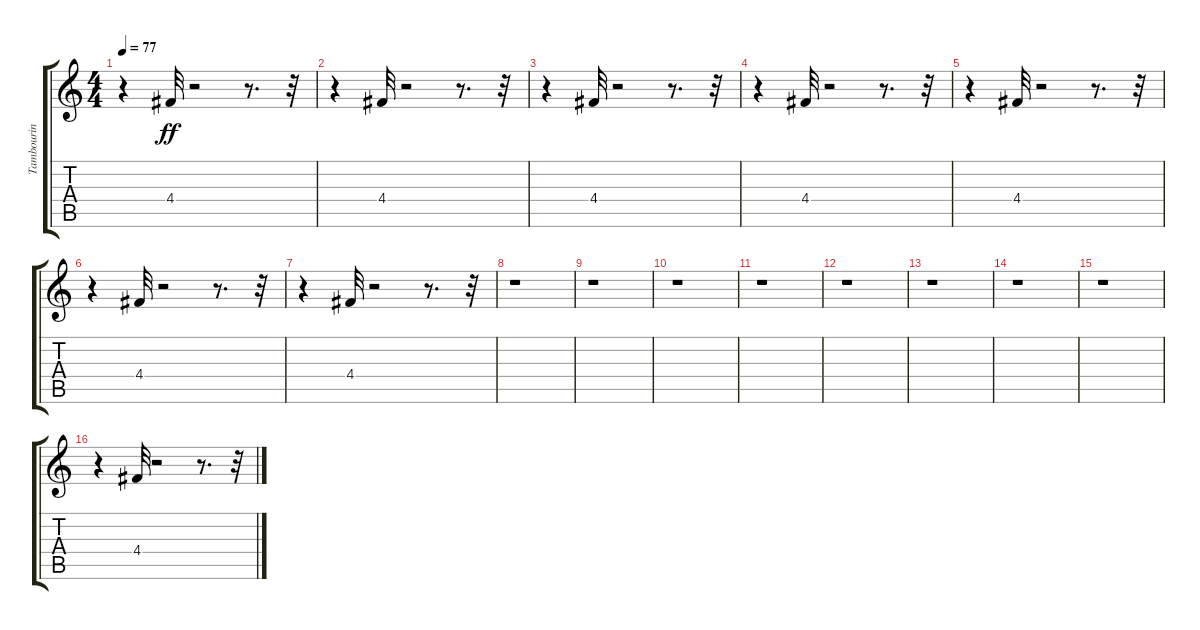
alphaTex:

\track ("Tambourin" "Tambourin") {instrument acousticguitarsteel}
\staff {score tabs}
\tuning (E4 B3 G3 D3 A2 E2) {hide}
\ts (4 4)
\tempo 77
\clef g2
\ks c
r.4{dy ff} 4.4.32 r.2 r.8{d} r.32 |
r.4 4.4.32 r.2 r.8{d} r.32 |
r.4 4.4.32 r.2 r.8{d} r.32 |
r.4 4.4.32 r.2 r.8{d} r.32 |
r.4 4.4.32 r.2 r.8{d} r.32 |
r.4 4.4.32 r.2 r.8{d} r.32 |
r.4 4.4.32 r.2 r.8{d} r.32 |
r.1 |
r.1 |
r.1 |
r.1 |
r.1 |
r.1 |
r.1 |
r.1 |
r.4 4.4.32 r.2 r.8{d} r.32
